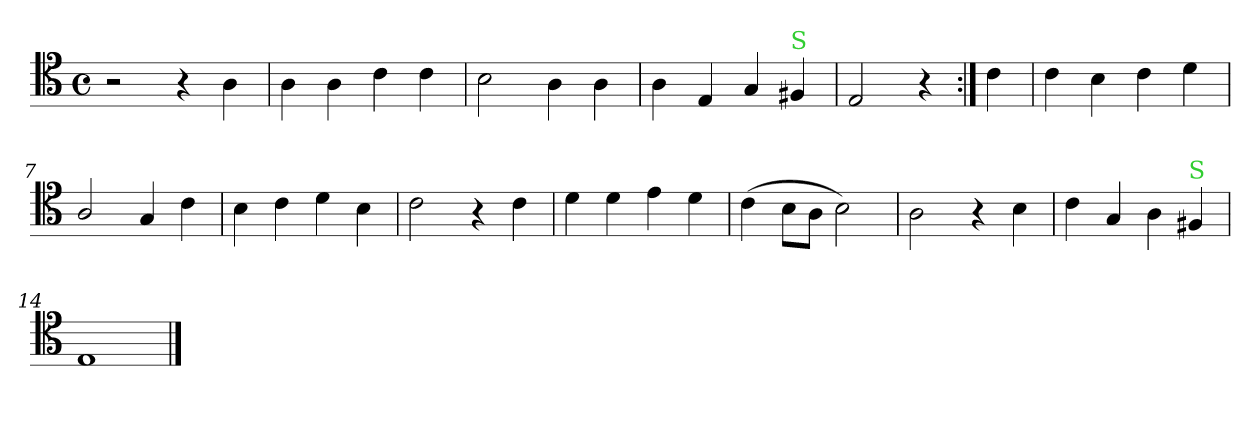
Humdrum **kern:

**kern
*part1
*staff1
*clefC4
*k[]
*M4/4
*met(c)
=1
2r
4r
4A
=2
4A
4A
4c
4c
=3
2B
4A
4A
=4
4A
4E
4G
!LO:TX:a:color=limegreen:t=S
4F#X
=5
2E
4r
=:|!
4c
=6
4c
4B
4c
4d
=7
2A/
4G
4c
=8
4B
4c
4d
4B
=9
2c
4r
4c
=10
4d
4d
4e
4d
=11
(4c
8BL
8AJ
2B)
=12
2A
4r
4B
=13
4c
4G
4A
!LO:TX:a:color=limegreen:t=S
4F#X
=14
1E
==
*-
